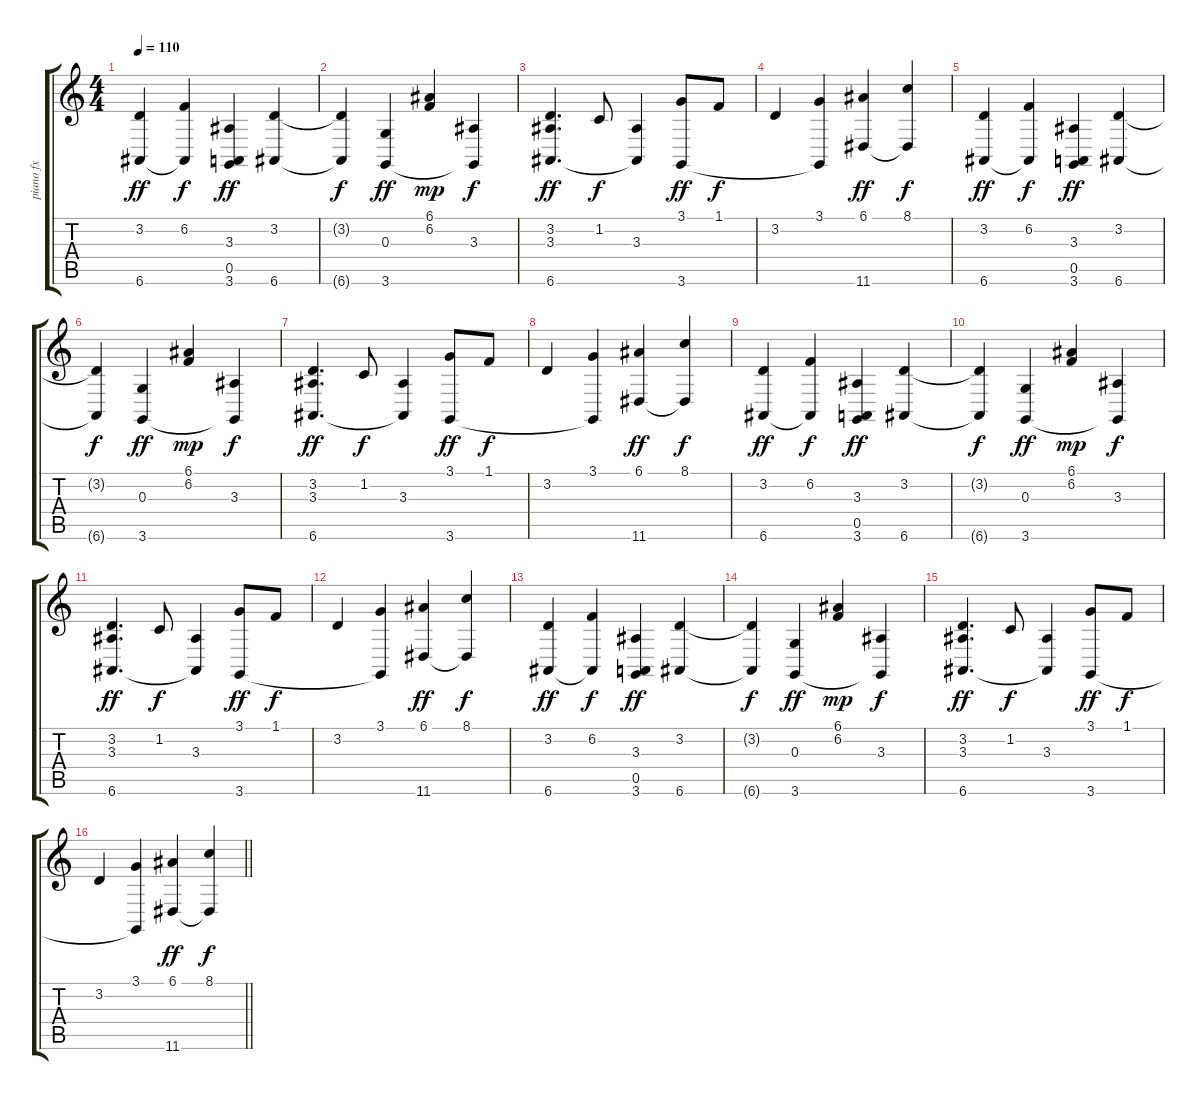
\track ("piano fx" "piano fx") {instrument electricpiano1}
\staff {score tabs}
\tuning (E4 B3 G3 D3 A2 E2) {hide}
\ts (4 4)
\section ("" "")
\tempo 110
\clef g2
\ks c
(3.2 6.6).4{dy ff} (6.2 6.6{t}).4{dy f} (3.3 0.5 3.6).4{dy ff} (3.2 6.6).4 |
(3.2{t} 6.6{t}).4{dy f} (0.3 3.6).4{dy ff} (6.1 6.2).4{dy mp} (3.3 3.6{t}).4{dy f} |
(3.2 3.3 6.6).4{d dy ff} 1.2.8{dy f} (3.3 6.6{t}).4 (3.1 3.6).8{dy ff} 1.1.8{dy f} |
3.2.4 (3.1 3.6{t}).4 (6.1 11.6).4{dy ff} (8.1 11.6{t}).4{dy f} |
(3.2 6.6).4{dy ff} (6.2 6.6{t}).4{dy f} (3.3 0.5 3.6).4{dy ff} (3.2 6.6).4 |
(3.2{t} 6.6{t}).4{dy f} (0.3 3.6).4{dy ff} (6.1 6.2).4{dy mp} (3.3 3.6{t}).4{dy f} |
(3.2 3.3 6.6).4{d dy ff} 1.2.8{dy f} (3.3 6.6{t}).4 (3.1 3.6).8{dy ff} 1.1.8{dy f} |
3.2.4 (3.1 3.6{t}).4 (6.1 11.6).4{dy ff} (8.1 11.6{t}).4{dy f} |
(3.2 6.6).4{dy ff} (6.2 6.6{t}).4{dy f} (3.3 0.5 3.6).4{dy ff} (3.2 6.6).4 |
(3.2{t} 6.6{t}).4{dy f} (0.3 3.6).4{dy ff} (6.1 6.2).4{dy mp} (3.3 3.6{t}).4{dy f} |
(3.2 3.3 6.6).4{d dy ff} 1.2.8{dy f} (3.3 6.6{t}).4 (3.1 3.6).8{dy ff} 1.1.8{dy f} |
3.2.4 (3.1 3.6{t}).4 (6.1 11.6).4{dy ff} (8.1 11.6{t}).4{dy f} |
(3.2 6.6).4{dy ff} (6.2 6.6{t}).4{dy f} (3.3 0.5 3.6).4{dy ff} (3.2 6.6).4 |
(3.2{t} 6.6{t}).4{dy f} (0.3 3.6).4{dy ff} (6.1 6.2).4{dy mp} (3.3 3.6{t}).4{dy f} |
(3.2 3.3 6.6).4{d dy ff} 1.2.8{dy f} (3.3 6.6{t}).4 (3.1 3.6).8{dy ff} 1.1.8{dy f} |
\barLineRight lightlight
3.2.4 (3.1 3.6{t}).4 (6.1 11.6).4{dy ff} (8.1 11.6{t}).4{dy f}
